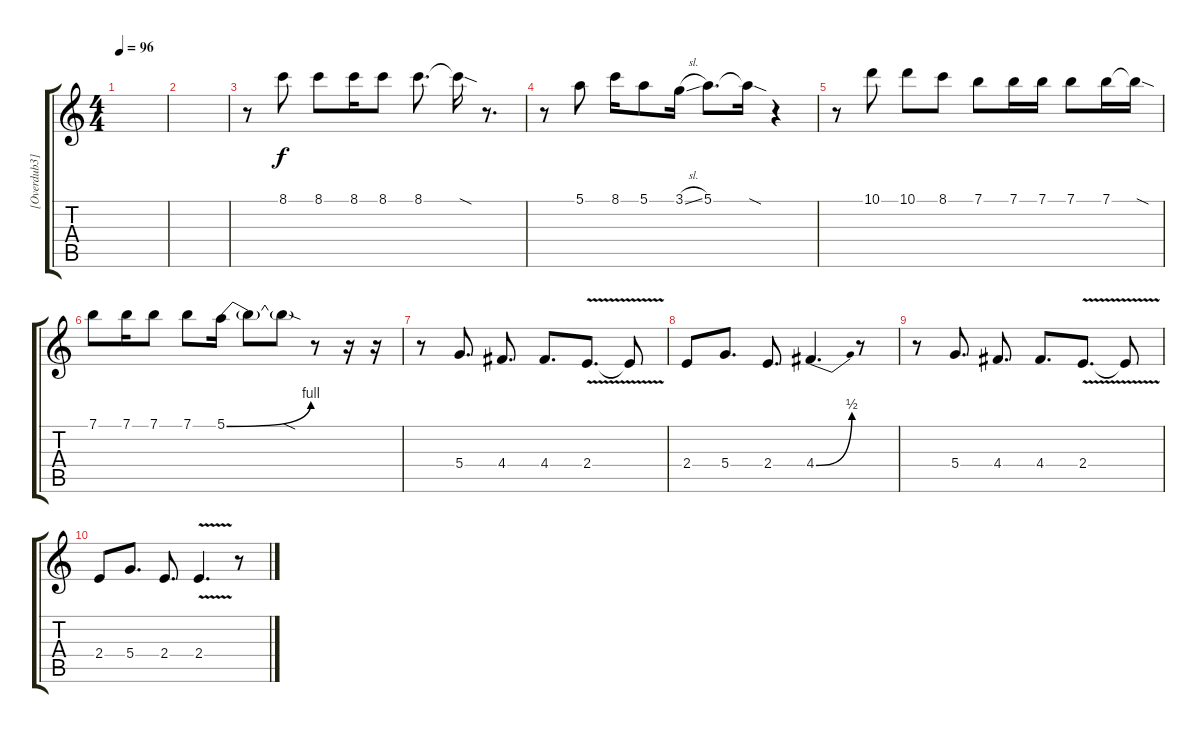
\track ("[Overdub3]" "[Overdub3]") {instrument distortionguitar}
\staff {score tabs}
\tuning (E4 B3 G3 D3 A2 E2) {hide}
\ts (4 4)
\tempo 96
\clef g2
\ks c
|
|
r.8{volume 10 balance 8 instrument violin} 8.1.8 8.1.8 8.1.16 8.1.8 8.1.8{d} 8.1{sod t}.16 r.8{d} |
r.8 5.1.8 8.1.16 5.1.8 3.1{sl}.16 5.1.8{d} 5.1{sod t}.16 r.4 |
r.8 10.1.8 10.1.8 8.1.8 7.1.8 7.1.16 7.1.16 7.1.8 7.1.16 7.1{sod t}.16 |
7.1.8 7.1.16 7.1.8 7.1.8 5.1{be (bend 0 0 60 4)}.16 5.1{t}.8 5.1{sod t}.8 r.8 r.16 r.16 |
r.8{volume 12} 5.4.8{d} 4.4.8{d} 4.4.8{d} 2.4{v}.8{d} 2.4{t}.8 |
2.4.8 5.4.8{d} 2.4.8{d} 4.4{be (bend 0 0 60 2)}.4{d} r.8 |
r.8 5.4.8{d} 4.4.8{d} 4.4.8{d} 2.4{v}.8{d} 2.4{t}.8 |
2.4.8 5.4.8{d} 2.4.8{d} 2.4{v}.4{d} r.8
